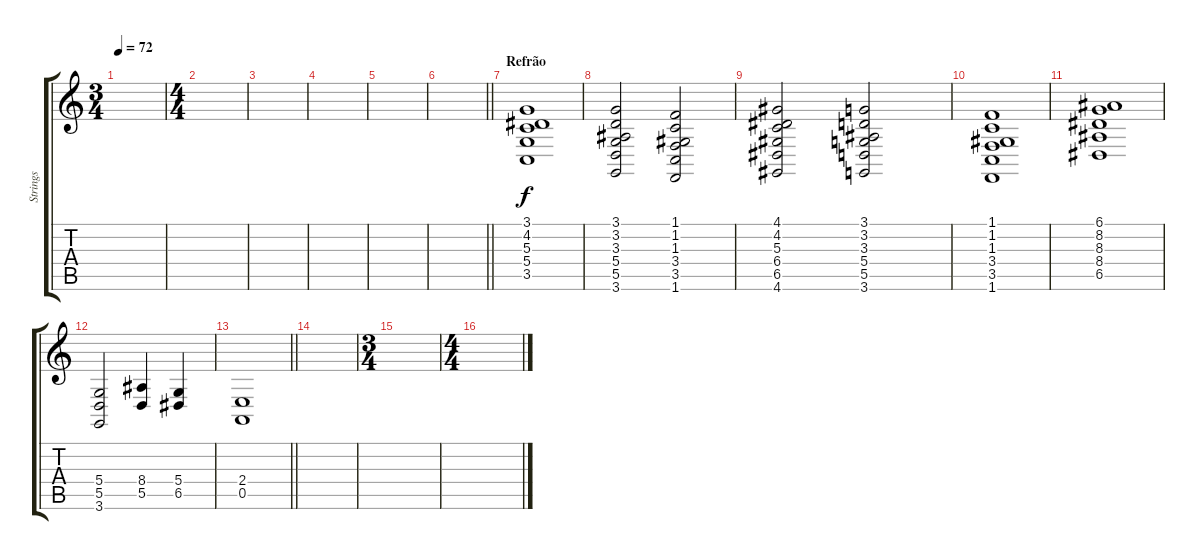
\track ("Strings " "Strings ") {instrument stringensemble1}
\staff {score tabs}
\tuning (E4 B3 G3 D3 A2 E2) {hide}
\ts (3 4)
\tempo 72
\clef g2
\ks c
|
\ts (4 4)
|
|
|
|
\barLineRight lightlight
|
\section ("" "Refrão")
(3.1 4.2 5.3 5.4 3.5).1 |
(3.1 3.2 3.3 5.4 5.5 3.6).2 (1.1 1.2 1.3 3.4 3.5 1.6).2 |
(4.1 4.2 5.3 6.4 6.5 4.6).2 (3.1 3.2 3.3 5.4 5.5 3.6).2 |
(1.1 1.2 1.3 3.4 3.5 1.6).1 |
(6.1 8.2 8.3 8.4 6.5).1 |
(5.4 5.5 3.6).2 (8.4 5.5).4 (5.4 6.5).4 |
\barLineRight lightlight
(2.4 0.5).1 |
|
\ts (3 4)
|
\ts (4 4)
